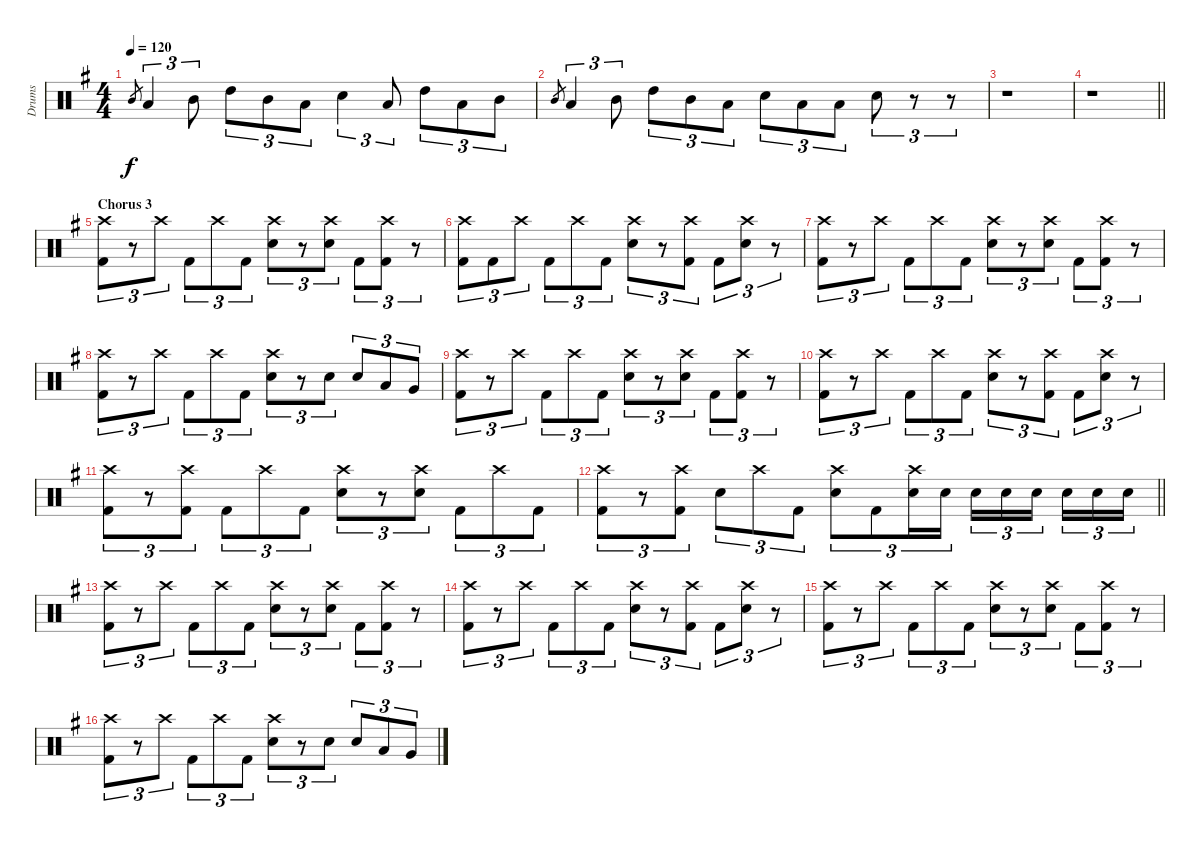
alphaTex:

\track ("Drums" "Drums") {instrument percussion}
\staff {score}
\articulation defaults
\ts (4 4)
\tempo 120
\clef neutral
\ks eminor "Mid Tom (hit)".8{gr dy f} "Low Tom (hit)".4{tu (3 2)} "Mid Tom (hit)".8{tu (3 2)} "High Tom (hit)".8{tu (3 2)} "Mid Tom (hit)".8{tu (3 2)} "Low Tom (hit)".8{tu (3 2)} "Electric Snare (hit)".4{tu (3 2)} "Low Tom (hit)".8{tu (3 2)} "High Tom (hit)".8{tu (3 2)} "Low Tom (hit)".8{tu (3 2)} "Mid Tom (hit)".8{tu (3 2)}
|
"Mid Tom (hit)".8{gr} "Low Tom (hit)".4{tu (3 2)} "Mid Tom (hit)".8{tu (3 2)} "High Tom (hit)".8{tu (3 2)} "Mid Tom (hit)".8{tu (3 2)} "Low Tom (hit)".8{tu (3 2)} "Electric Snare (hit)".8{tu (3 2)} "Low Tom (hit)".8{tu (3 2)} "Low Tom (hit)".8{tu (3 2)} "Electric Snare (hit)".8{tu (3 2)} r.8{tu (3 2)} r.8{tu (3 2)} |
r.1 |
\barLineRight lightlight
r.1 |
\section ("" "Chorus 3")
("Crash high (hit)" "Kick (hit) 2").8{tu (3 2)} r.8{tu (3 2)} "Crash high (hit)".8{tu (3 2)} "Kick (hit) 2".8{tu (3 2)} "Crash high (hit)".8{tu (3 2)} "Kick (hit) 2".8{tu (3 2)} ("Crash high (hit)" "Electric Snare (hit)").8{tu (3 2)} r.8{tu (3 2)} ("Crash high (hit)" "Electric Snare (hit)").8{tu (3 2)} "Kick (hit) 2".8{tu (3 2)} ("Crash high (hit)" "Kick (hit) 2").8{tu (3 2)} r.8{tu (3 2)} |
("Crash high (hit)" "Kick (hit) 2").8{tu (3 2)} "Kick (hit) 2".8{tu (3 2)} "Crash high (hit)".8{tu (3 2)} "Kick (hit) 2".8{tu (3 2)} "Crash high (hit)".8{tu (3 2)} "Kick (hit) 2".8{tu (3 2)} ("Crash high (hit)" "Electric Snare (hit)").8{tu (3 2)} r.8{tu (3 2)} ("Crash high (hit)" "Kick (hit) 2").8{tu (3 2)} "Kick (hit) 2".8{tu (3 2)} ("Crash high (hit)" "Electric Snare (hit)").8{tu (3 2)} r.8{tu (3 2)} |
("Crash high (hit)" "Kick (hit) 2").8{tu (3 2)} r.8{tu (3 2)} "Crash high (hit)".8{tu (3 2)} "Kick (hit) 2".8{tu (3 2)} "Crash high (hit)".8{tu (3 2)} "Kick (hit) 2".8{tu (3 2)} ("Crash high (hit)" "Electric Snare (hit)").8{tu (3 2)} r.8{tu (3 2)} ("Crash high (hit)" "Electric Snare (hit)").8{tu (3 2)} "Kick (hit) 2".8{tu (3 2)} ("Crash high (hit)" "Kick (hit) 2").8{tu (3 2)} r.8{tu (3 2)} |
("Crash high (hit)" "Kick (hit) 2").8{tu (3 2)} r.8{tu (3 2)} "Crash high (hit)".8{tu (3 2)} "Kick (hit) 2".8{tu (3 2)} "Crash high (hit)".8{tu (3 2)} "Kick (hit) 2".8{tu (3 2)} ("Crash high (hit)" "Electric Snare (hit)").8{tu (3 2)} r.8{tu (3 2)} "Electric Snare (hit)".8{tu (3 2)} "Electric Snare (hit)".8{tu (3 2)} "Low Tom (hit)".8{tu (3 2)} "Very Low Tom (hit)".8{tu (3 2)} |
("Crash high (hit)" "Kick (hit) 2").8{tu (3 2)} r.8{tu (3 2)} "Crash high (hit)".8{tu (3 2)} "Kick (hit) 2".8{tu (3 2)} "Crash high (hit)".8{tu (3 2)} "Kick (hit) 2".8{tu (3 2)} ("Crash high (hit)" "Electric Snare (hit)").8{tu (3 2)} r.8{tu (3 2)} ("Crash high (hit)" "Electric Snare (hit)").8{tu (3 2)} "Kick (hit) 2".8{tu (3 2)} ("Crash high (hit)" "Kick (hit) 2").8{tu (3 2)} r.8{tu (3 2)} |
("Crash high (hit)" "Kick (hit) 2").8{tu (3 2)} r.8{tu (3 2)} "Crash high (hit)".8{tu (3 2)} "Kick (hit) 2".8{tu (3 2)} "Crash high (hit)".8{tu (3 2)} "Kick (hit) 2".8{tu (3 2)} ("Crash high (hit)" "Electric Snare (hit)").8{tu (3 2)} r.8{tu (3 2)} ("Crash high (hit)" "Kick (hit) 2").8{tu (3 2)} "Kick (hit) 2".8{tu (3 2)} ("Crash high (hit)" "Electric Snare (hit)").8{tu (3 2)} r.8{tu (3 2)} |
("Crash high (hit)" "Kick (hit) 2").8{tu (3 2)} r.8{tu (3 2)} ("Crash high (hit)" "Kick (hit) 2").8{tu (3 2)} "Kick (hit) 2".8{tu (3 2)} "Crash high (hit)".8{tu (3 2)} "Kick (hit) 2".8{tu (3 2)} ("Crash high (hit)" "Electric Snare (hit)").8{tu (3 2)} r.8{tu (3 2)} ("Crash high (hit)" "Electric Snare (hit)").8{tu (3 2)} "Kick (hit) 2".8{tu (3 2)} "Crash high (hit)".8{tu (3 2)} "Kick (hit) 2".8{tu (3 2)} |
\barLineRight lightlight
("Crash high (hit)" "Kick (hit) 2").8{tu (3 2)} r.8{tu (3 2)} ("Crash high (hit)" "Kick (hit) 2").8{tu (3 2)} "Electric Snare (hit)".8{tu (3 2)} "Crash high (hit)".8{tu (3 2)} "Kick (hit) 2".8{tu (3 2)} ("Crash high (hit)" "Electric Snare (hit)").8{tu (3 2)} "Kick (hit) 2".8{tu (3 2)} ("Crash high (hit)" "Electric Snare (hit)").16{tu (3 2)} "Electric Snare (hit)".16{tu (3 2)} "Electric Snare (hit)".16{tu (3 2)} "Electric Snare (hit)".16{tu (3 2)} "Electric Snare (hit)".16{tu (3 2) beam splitsecondary} "Electric Snare (hit)".16{tu (3 2)} "Electric Snare (hit)".16{tu (3 2)} "Electric Snare (hit)".16{tu (3 2)} |
("Crash high (hit)" "Kick (hit) 2").8{tu (3 2)} r.8{tu (3 2)} "Crash high (hit)".8{tu (3 2)} "Kick (hit) 2".8{tu (3 2)} "Crash high (hit)".8{tu (3 2)} "Kick (hit) 2".8{tu (3 2)} ("Crash high (hit)" "Electric Snare (hit)").8{tu (3 2)} r.8{tu (3 2)} ("Crash high (hit)" "Electric Snare (hit)").8{tu (3 2)} "Kick (hit) 2".8{tu (3 2)} ("Crash high (hit)" "Kick (hit) 2").8{tu (3 2)} r.8{tu (3 2)} |
("Crash high (hit)" "Kick (hit) 2").8{tu (3 2)} r.8{tu (3 2)} "Crash high (hit)".8{tu (3 2)} "Kick (hit) 2".8{tu (3 2)} "Crash high (hit)".8{tu (3 2)} "Kick (hit) 2".8{tu (3 2)} ("Crash high (hit)" "Electric Snare (hit)").8{tu (3 2)} r.8{tu (3 2)} ("Crash high (hit)" "Kick (hit) 2").8{tu (3 2)} "Kick (hit) 2".8{tu (3 2)} ("Crash high (hit)" "Electric Snare (hit)").8{tu (3 2)} r.8{tu (3 2)} |
("Crash high (hit)" "Kick (hit) 2").8{tu (3 2)} r.8{tu (3 2)} "Crash high (hit)".8{tu (3 2)} "Kick (hit) 2".8{tu (3 2)} "Crash high (hit)".8{tu (3 2)} "Kick (hit) 2".8{tu (3 2)} ("Crash high (hit)" "Electric Snare (hit)").8{tu (3 2)} r.8{tu (3 2)} ("Crash high (hit)" "Electric Snare (hit)").8{tu (3 2)} "Kick (hit) 2".8{tu (3 2)} ("Crash high (hit)" "Kick (hit) 2").8{tu (3 2)} r.8{tu (3 2)} |
("Crash high (hit)" "Kick (hit) 2").8{tu (3 2)} r.8{tu (3 2)} "Crash high (hit)".8{tu (3 2)} "Kick (hit) 2".8{tu (3 2)} "Crash high (hit)".8{tu (3 2)} "Kick (hit) 2".8{tu (3 2)} ("Crash high (hit)" "Electric Snare (hit)").8{tu (3 2)} r.8{tu (3 2)} "Electric Snare (hit)".8{tu (3 2)} "Electric Snare (hit)".8{tu (3 2)} "Low Tom (hit)".8{tu (3 2)} "Very Low Tom (hit)".8{tu (3 2)}
